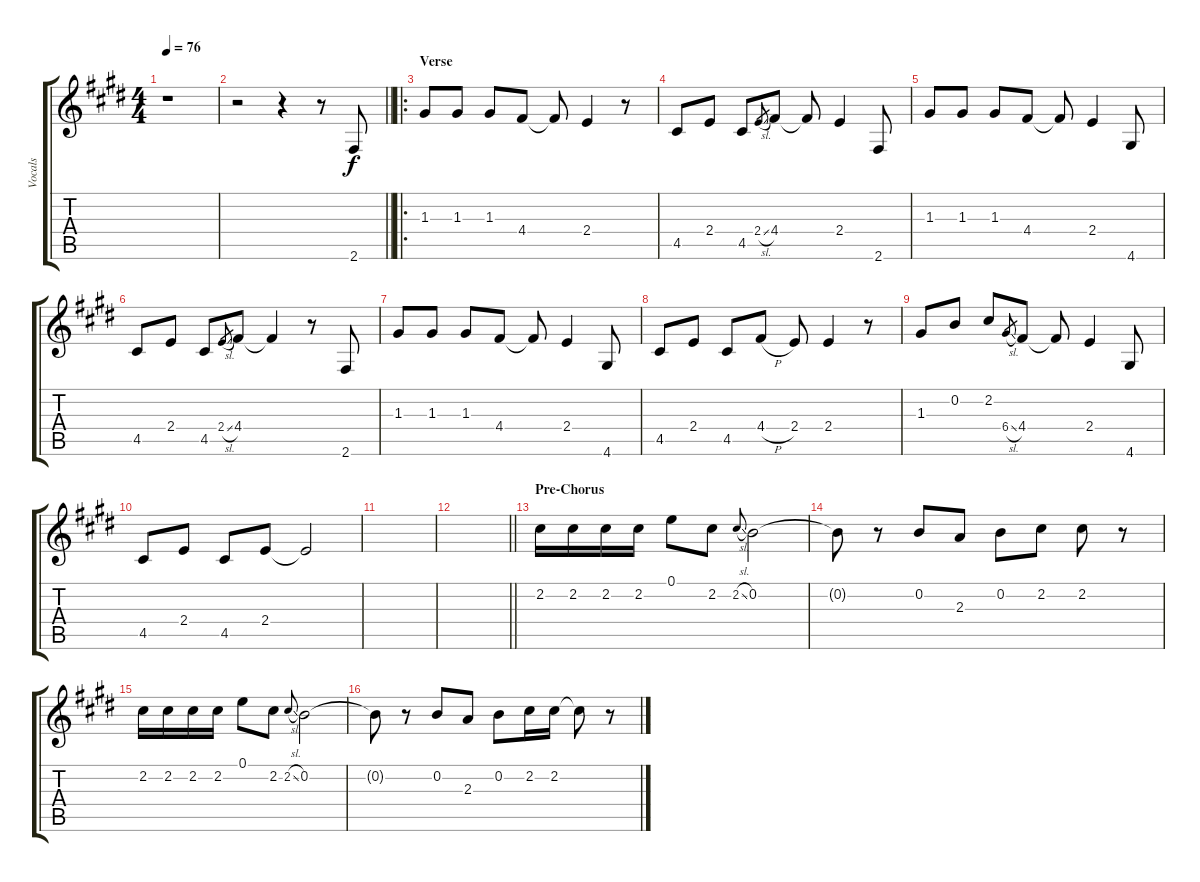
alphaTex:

\track ("Vocals" "Vocals") {instrument electricguitarjazz}
\staff {score tabs}
\tuning (E4 B3 G3 D3 A2 E2) {hide}
\ts (4 4)
\tempo 76
\clef g2
\ks e
r.1{dy f} |
\barLineRight lightlight
r.2 r.4 r.8 2.6.8 |
\ro
\section ("" "Verse")
1.3.8 1.3.8 1.3.8 4.4.8 4.4{t}.8 2.4.4 r.8 |
4.5.8 2.4.8 4.5.8 2.4{sl}.8{gr} 4.4.8 4.4{t}.8 2.4.4 2.6.8 |
1.3.8 1.3.8 1.3.8 4.4.8 4.4{t}.8 2.4.4 4.6.8 |
4.5.8 2.4.8 4.5.8 2.4{sl}.8{gr} 4.4.8 4.4{t}.4 r.8 2.6.8 |
1.3.8 1.3.8 1.3.8 4.4.8 4.4{t}.8 2.4.4 4.6.8 |
4.5.8 2.4.8 4.5.8 4.4{h}.8 2.4.8 2.4.4 r.8 |
1.3.8 0.2.8 2.2.8 6.4{sl}.8{gr} 4.4.8 4.4{t}.8 2.4.4 4.6.8 |
4.5.8 2.4.8 4.5.8 2.4.8 2.4{t}.2 |
|
\barLineRight lightlight
|
\section ("" "Pre-Chorus")
2.2.16 2.2.16 2.2.16 2.2.16 0.1.8 2.2.8 2.2{sl}.8{gr onbeat} 0.2.2 |
0.2{t}.8 r.8 0.2.8 2.3.8 0.2.8 2.2.8 2.2.8 r.8 |
2.2.16 2.2.16 2.2.16 2.2.16 0.1.8 2.2.8 2.2{sl}.8{gr onbeat} 0.2.2 |
0.2{t}.8 r.8 0.2.8 2.3.8 0.2.8 2.2.16 2.2.16 2.2{t}.8 r.8
